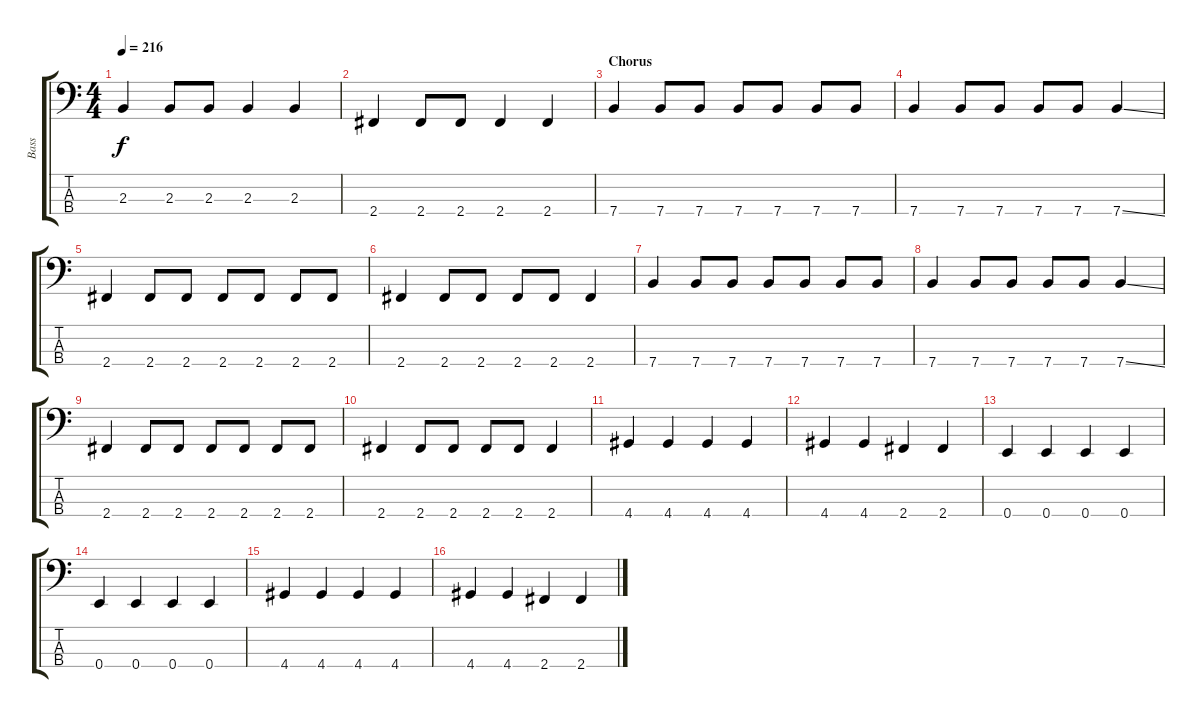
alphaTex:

\track ("Bass" "Bass") {instrument slapbass2}
\staff {score tabs}
\tuning (G2 D2 A1 E1) {hide}
\ts (4 4)
\tempo 216
\clef f4
\ks c
2.3.4{dy f} 2.3.8 2.3.8 2.3.4 2.3.4 |
2.4.4 2.4.8 2.4.8 2.4.4 2.4.4 |
\section ("" "Chorus")
7.4.4 7.4.8 7.4.8 7.4.8 7.4.8 7.4.8 7.4.8 |
7.4.4 7.4.8 7.4.8 7.4.8 7.4.8 7.4{ss}.4 |
2.4.4 2.4.8 2.4.8 2.4.8 2.4.8 2.4.8 2.4.8 |
2.4.4 2.4.8 2.4.8 2.4.8 2.4.8 2.4.4 |
7.4.4 7.4.8 7.4.8 7.4.8 7.4.8 7.4.8 7.4.8 |
7.4.4 7.4.8 7.4.8 7.4.8 7.4.8 7.4{ss}.4 |
2.4.4 2.4.8 2.4.8 2.4.8 2.4.8 2.4.8 2.4.8 |
2.4.4 2.4.8 2.4.8 2.4.8 2.4.8 2.4.4 |
4.4.4 4.4.4 4.4.4 4.4.4 |
4.4.4 4.4.4 2.4.4 2.4.4 |
0.4.4 0.4.4 0.4.4 0.4.4 |
0.4.4 0.4.4 0.4.4 0.4.4 |
4.4.4 4.4.4 4.4.4 4.4.4 |
4.4.4 4.4.4 2.4.4 2.4.4
